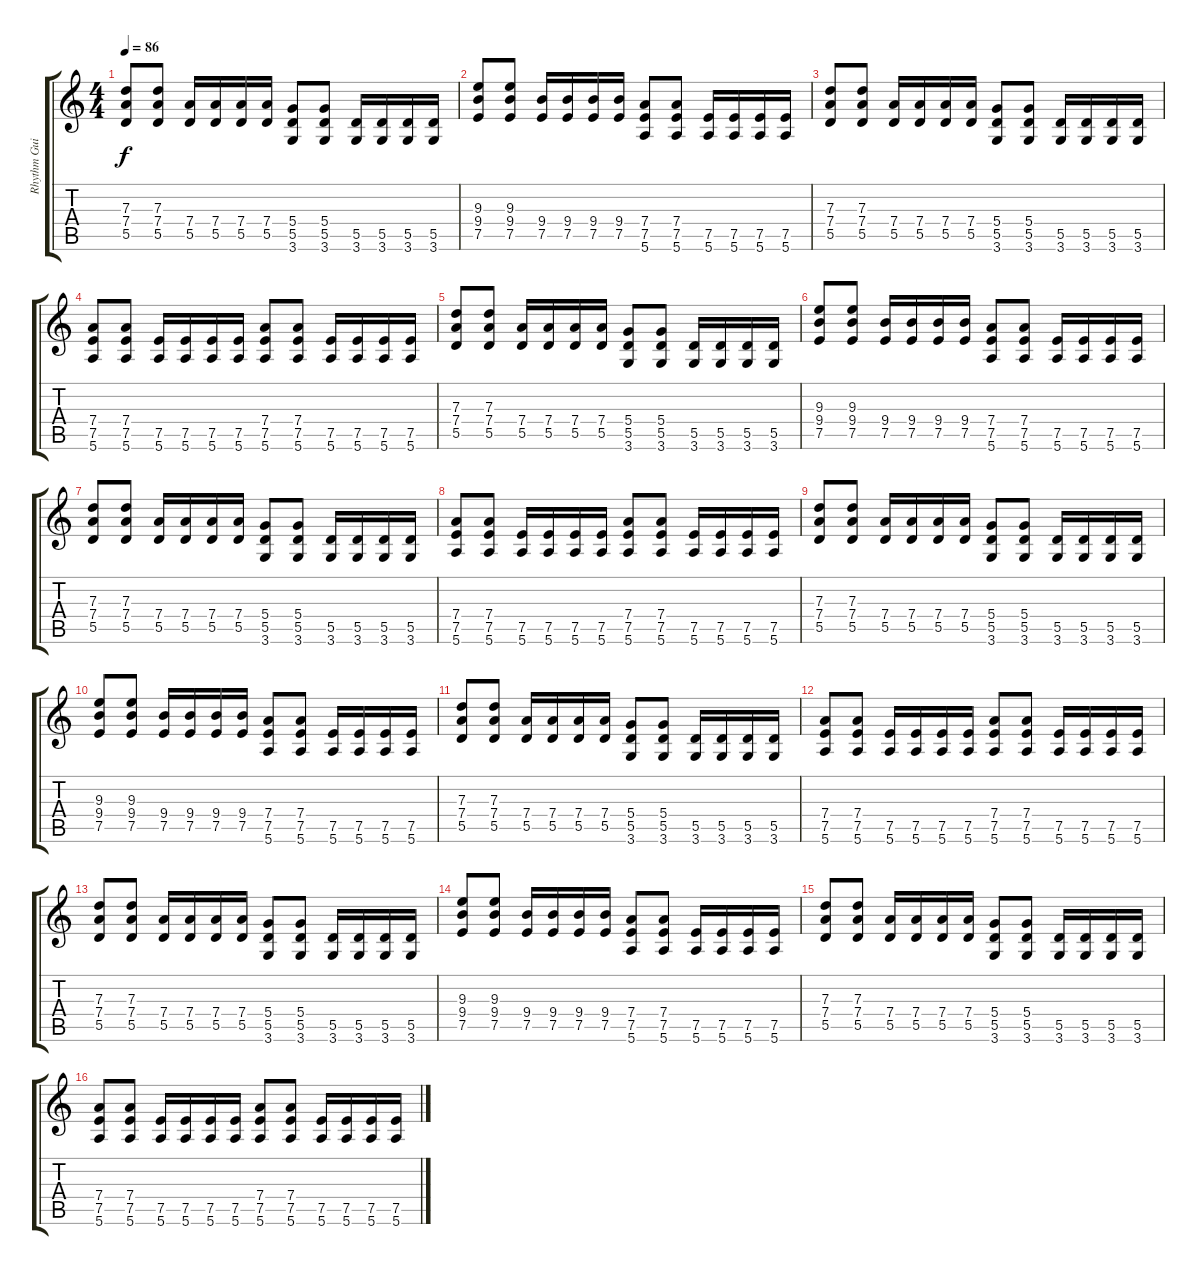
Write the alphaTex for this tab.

\track ("Rhythm Guitar" "Rhythm Gui") {instrument distortionguitar}
\staff {score tabs}
\tuning (E4 B3 G3 D3 A2 E2) {hide}
\ts (4 4)
\tempo 86
\clef g2
\ks c
(7.3 7.4 5.5).8{dy f} (7.3 7.4 5.5).8 (7.4 5.5).16 (7.4 5.5).16 (7.4 5.5).16 (7.4 5.5).16 (5.4 5.5 3.6).8 (5.4 5.5 3.6).8 (5.5 3.6).16 (5.5 3.6).16 (5.5 3.6).16 (5.5 3.6).16 |
(9.3 9.4 7.5).8 (9.3 9.4 7.5).8 (9.4 7.5).16 (9.4 7.5).16 (9.4 7.5).16 (9.4 7.5).16 (7.4 7.5 5.6).8 (7.4 7.5 5.6).8 (7.5 5.6).16 (7.5 5.6).16 (7.5 5.6).16 (7.5 5.6).16 |
(7.3 7.4 5.5).8 (7.3 7.4 5.5).8 (7.4 5.5).16 (7.4 5.5).16 (7.4 5.5).16 (7.4 5.5).16 (5.4 5.5 3.6).8 (5.4 5.5 3.6).8 (5.5 3.6).16 (5.5 3.6).16 (5.5 3.6).16 (5.5 3.6).16 |
(7.4 7.5 5.6).8 (7.4 7.5 5.6).8 (7.5 5.6).16 (7.5 5.6).16 (7.5 5.6).16 (7.5 5.6).16 (7.4 7.5 5.6).8 (7.4 7.5 5.6).8 (7.5 5.6).16 (7.5 5.6).16 (7.5 5.6).16 (7.5 5.6).16 |
(7.3 7.4 5.5).8 (7.3 7.4 5.5).8 (7.4 5.5).16 (7.4 5.5).16 (7.4 5.5).16 (7.4 5.5).16 (5.4 5.5 3.6).8 (5.4 5.5 3.6).8 (5.5 3.6).16 (5.5 3.6).16 (5.5 3.6).16 (5.5 3.6).16 |
(9.3 9.4 7.5).8 (9.3 9.4 7.5).8 (9.4 7.5).16 (9.4 7.5).16 (9.4 7.5).16 (9.4 7.5).16 (7.4 7.5 5.6).8 (7.4 7.5 5.6).8 (7.5 5.6).16 (7.5 5.6).16 (7.5 5.6).16 (7.5 5.6).16 |
(7.3 7.4 5.5).8 (7.3 7.4 5.5).8 (7.4 5.5).16 (7.4 5.5).16 (7.4 5.5).16 (7.4 5.5).16 (5.4 5.5 3.6).8 (5.4 5.5 3.6).8 (5.5 3.6).16 (5.5 3.6).16 (5.5 3.6).16 (5.5 3.6).16 |
(7.4 7.5 5.6).8 (7.4 7.5 5.6).8 (7.5 5.6).16 (7.5 5.6).16 (7.5 5.6).16 (7.5 5.6).16 (7.4 7.5 5.6).8 (7.4 7.5 5.6).8 (7.5 5.6).16 (7.5 5.6).16 (7.5 5.6).16 (7.5 5.6).16 |
(7.3 7.4 5.5).8 (7.3 7.4 5.5).8 (7.4 5.5).16 (7.4 5.5).16 (7.4 5.5).16 (7.4 5.5).16 (5.4 5.5 3.6).8 (5.4 5.5 3.6).8 (5.5 3.6).16 (5.5 3.6).16 (5.5 3.6).16 (5.5 3.6).16 |
(9.3 9.4 7.5).8 (9.3 9.4 7.5).8 (9.4 7.5).16 (9.4 7.5).16 (9.4 7.5).16 (9.4 7.5).16 (7.4 7.5 5.6).8 (7.4 7.5 5.6).8 (7.5 5.6).16 (7.5 5.6).16 (7.5 5.6).16 (7.5 5.6).16 |
(7.3 7.4 5.5).8 (7.3 7.4 5.5).8 (7.4 5.5).16 (7.4 5.5).16 (7.4 5.5).16 (7.4 5.5).16 (5.4 5.5 3.6).8 (5.4 5.5 3.6).8 (5.5 3.6).16 (5.5 3.6).16 (5.5 3.6).16 (5.5 3.6).16 |
(7.4 7.5 5.6).8 (7.4 7.5 5.6).8 (7.5 5.6).16 (7.5 5.6).16 (7.5 5.6).16 (7.5 5.6).16 (7.4 7.5 5.6).8 (7.4 7.5 5.6).8 (7.5 5.6).16 (7.5 5.6).16 (7.5 5.6).16 (7.5 5.6).16 |
(7.3 7.4 5.5).8 (7.3 7.4 5.5).8 (7.4 5.5).16 (7.4 5.5).16 (7.4 5.5).16 (7.4 5.5).16 (5.4 5.5 3.6).8 (5.4 5.5 3.6).8 (5.5 3.6).16 (5.5 3.6).16 (5.5 3.6).16 (5.5 3.6).16 |
(9.3 9.4 7.5).8 (9.3 9.4 7.5).8 (9.4 7.5).16 (9.4 7.5).16 (9.4 7.5).16 (9.4 7.5).16 (7.4 7.5 5.6).8 (7.4 7.5 5.6).8 (7.5 5.6).16 (7.5 5.6).16 (7.5 5.6).16 (7.5 5.6).16 |
(7.3 7.4 5.5).8 (7.3 7.4 5.5).8 (7.4 5.5).16 (7.4 5.5).16 (7.4 5.5).16 (7.4 5.5).16 (5.4 5.5 3.6).8 (5.4 5.5 3.6).8 (5.5 3.6).16 (5.5 3.6).16 (5.5 3.6).16 (5.5 3.6).16 |
(7.4 7.5 5.6).8 (7.4 7.5 5.6).8 (7.5 5.6).16 (7.5 5.6).16 (7.5 5.6).16 (7.5 5.6).16 (7.4 7.5 5.6).8 (7.4 7.5 5.6).8 (7.5 5.6).16 (7.5 5.6).16 (7.5 5.6).16 (7.5 5.6).16
